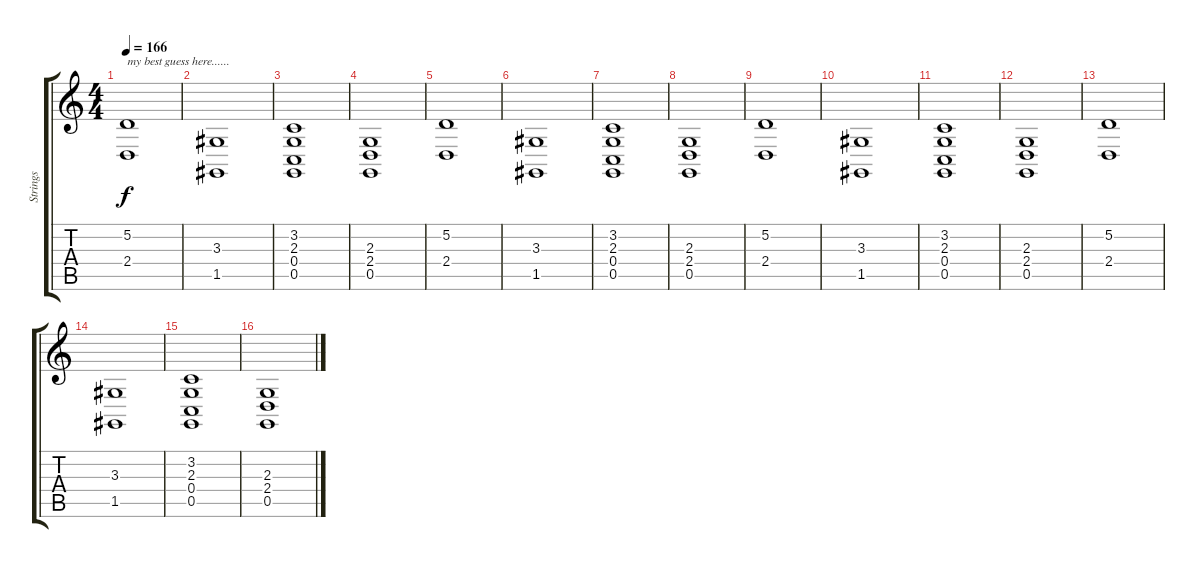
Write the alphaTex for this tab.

\track ("Strings" "Strings") {instrument stringensemble1}
\staff {score tabs}
\tuning (D4 A3 F3 C3 G2 D2) {hide}
\ts (4 4)
\tempo 166
\clef g2
\ks c
(5.2 2.4).1{txt "my best guess here......" dy f} |
(3.3 1.5).1 |
(3.2 2.3 0.4 0.5).1 |
(2.3 2.4 0.5).1 |
(5.2 2.4).1 |
(3.3 1.5).1 |
(3.2 2.3 0.4 0.5).1 |
(2.3 2.4 0.5).1 |
(5.2 2.4).1 |
(3.3 1.5).1 |
(3.2 2.3 0.4 0.5).1 |
(2.3 2.4 0.5).1 |
(5.2 2.4).1 |
(3.3 1.5).1 |
(3.2 2.3 0.4 0.5).1 |
(2.3 2.4 0.5).1
